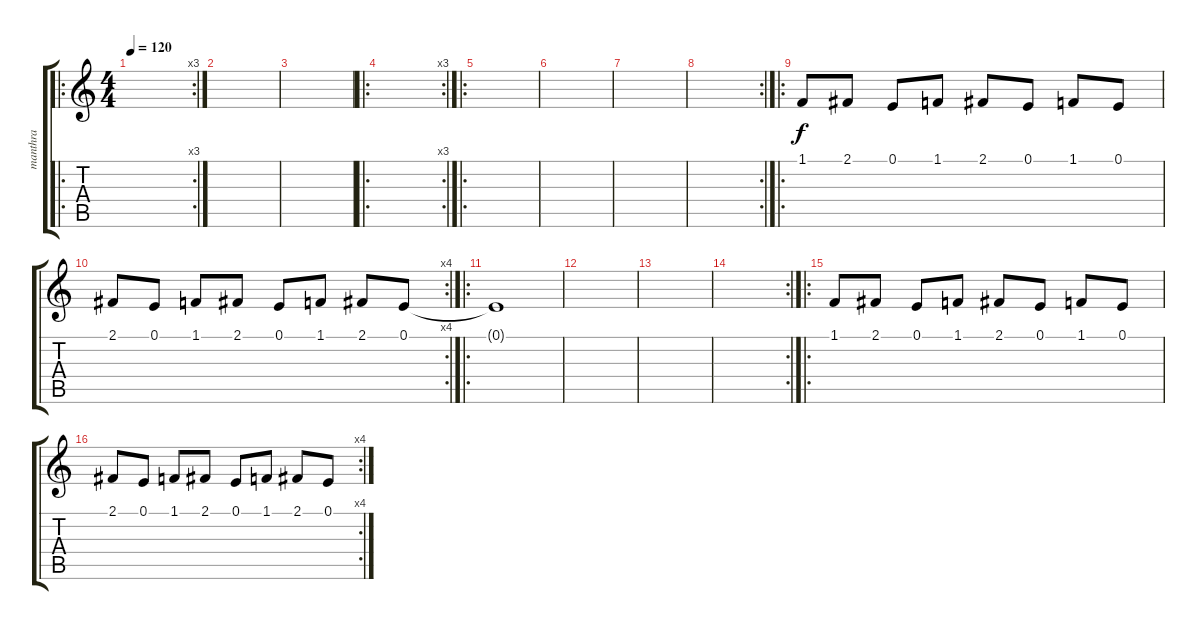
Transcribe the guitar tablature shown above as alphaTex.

\track ("manthra" "manthra") {instrument stringensemble2}
\staff {score tabs}
\tuning (E4 B3 G3 D3 A2 E2) {hide}
\ro
\rc 3
\ts (4 4)
\tempo 120
\clef g2
\ks c
|
|
|
\ro
\rc 3
|
\ro
|
|
|
\rc 2
|
\ro
1.1.8 2.1.8 0.1.8 1.1.8 2.1.8 0.1.8 1.1.8 0.1.8 |
\rc 4
2.1.8 0.1.8 1.1.8 2.1.8 0.1.8 1.1.8 2.1.8 0.1.8 |
\ro
0.1{t}.1 |
|
|
\rc 2
|
\ro
1.1.8 2.1.8 0.1.8 1.1.8 2.1.8 0.1.8 1.1.8 0.1.8 |
\rc 4
2.1.8 0.1.8 1.1.8 2.1.8 0.1.8 1.1.8 2.1.8 0.1.8
